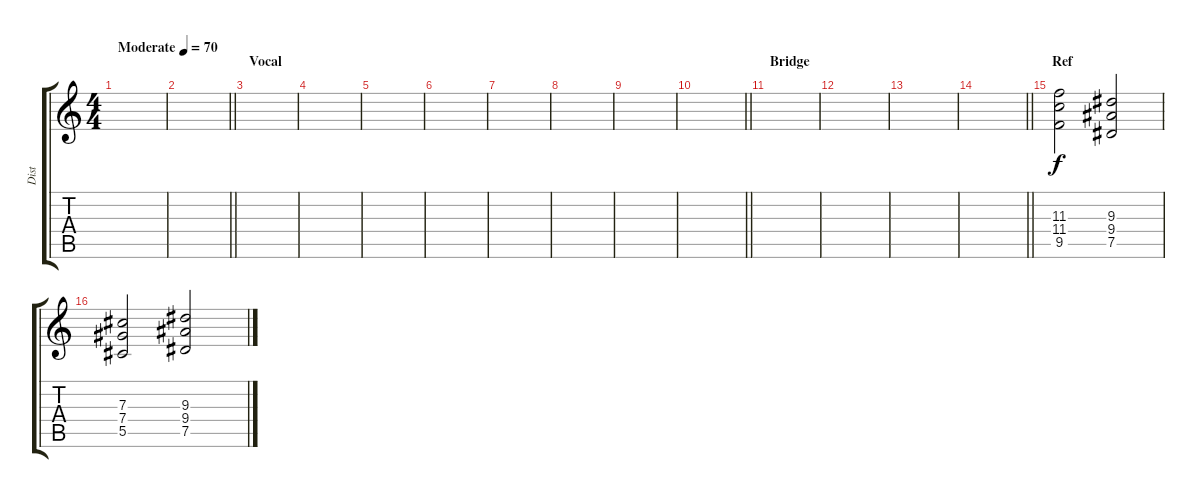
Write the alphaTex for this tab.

\track ("Dist" "Dist") {instrument distortionguitar}
\staff {score tabs}
\tuning (Eb4 Bb3 Gb3 Db3 Ab2 Eb2) {hide}
\ts (4 4)
\tempo (70 "Moderate")
\clef g2
\ks c
|
\barLineRight lightlight
|
\section ("" "Vocal")
|
|
|
|
|
|
|
\barLineRight lightlight
|
\section ("" "Bridge")
|
|
|
\barLineRight lightlight
|
\section ("" "Ref")
(11.3 11.4 9.5).2 (9.3 9.4 7.5).2 |
(7.3 7.4 5.5).2 (9.3 9.4 7.5).2
